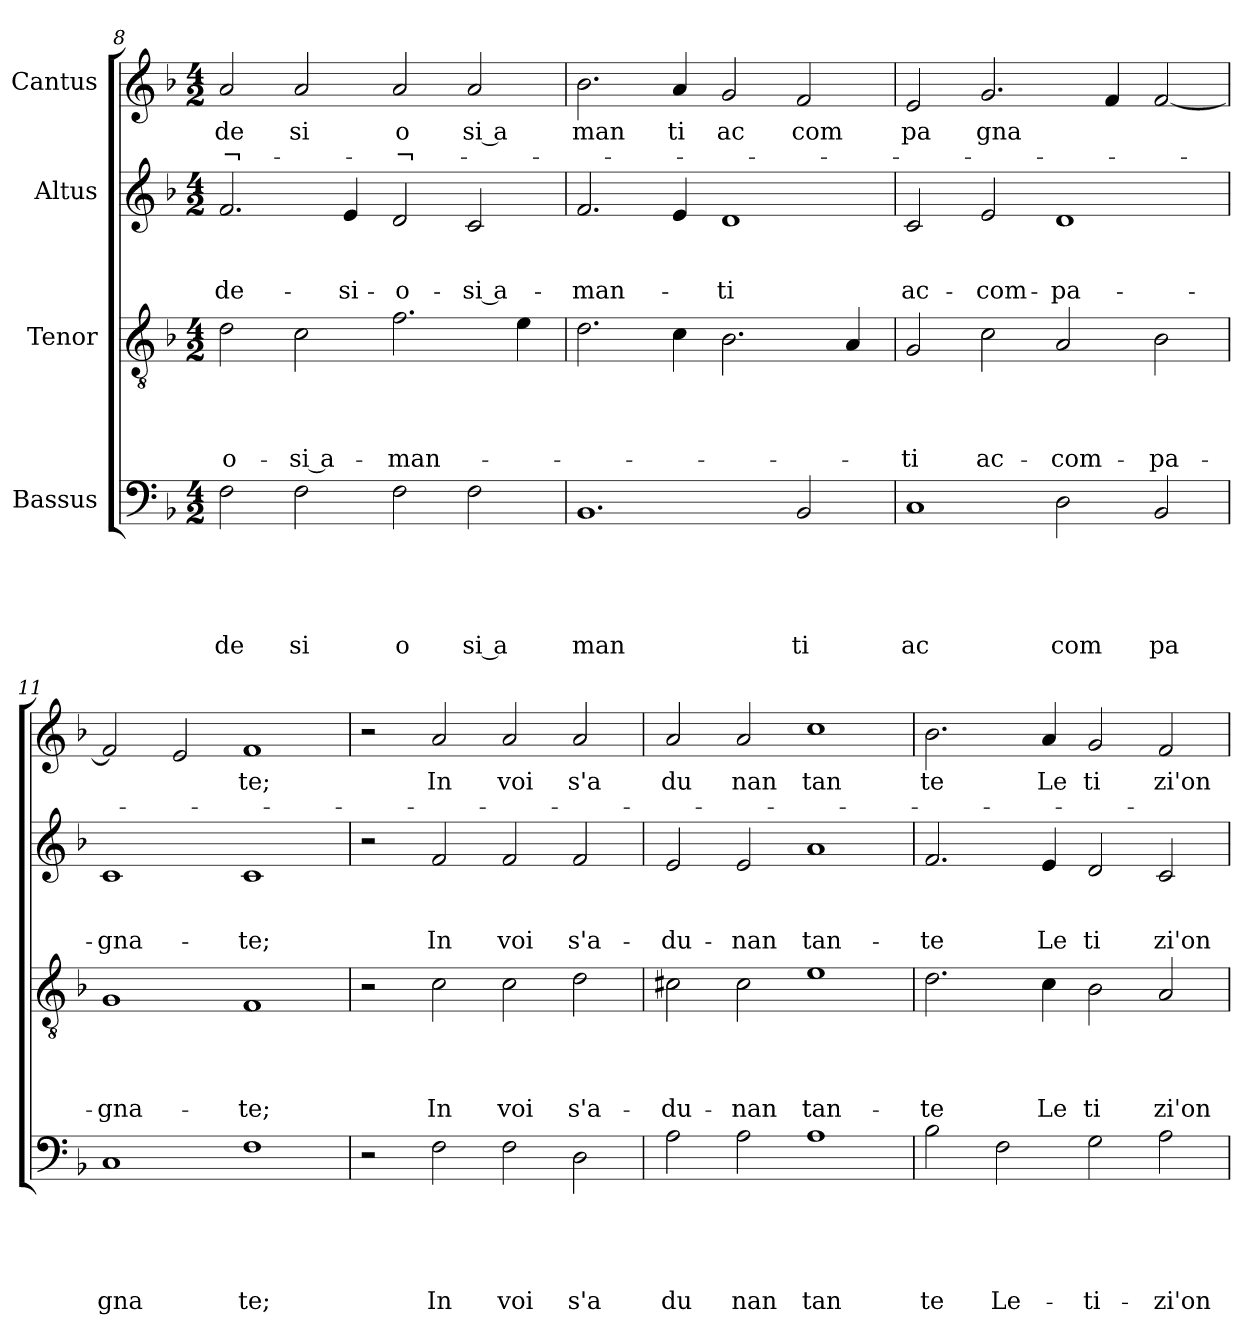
**kern	**text	**text	**text	**text	**text	**kern	**text	**text	**text	**text	**kern	**text	**text	**text	**kern	**text	**text
*part4	*part4	*part4	*part4	*part4	*part4	*part3	*part3	*part3	*part3	*part3	*part2	*part2	*part2	*part2	*part1	*part1	*part1
*staff4	*staff4	*staff4	*staff4	*staff4	*staff4	*staff3	*staff3	*staff3	*staff3	*staff3	*staff2	*staff2	*staff2	*staff2	*staff1	*staff1	*staff1
*I"Bassus	*	*	*	*	*	*I"Tenor	*	*	*	*	*I"Altus	*	*	*	*I"Cantus	*	*
*clefF4	*	*	*	*	*	*clefGv2	*	*	*	*	*clefG2	*	*	*	*clefG2	*	*
*k[b-]	*	*	*	*	*	*k[b-]	*	*	*	*	*k[b-]	*	*	*	*k[b-]	*	*
*F:	*	*	*	*	*	*F:	*	*	*	*	*F:	*	*	*	*F:	*	*
*M4/2	*	*	*	*	*	*M4/2	*	*	*	*	*M4/2	*	*	*	*M4/2	*	*
=8	=8	=8	=8	=8	=8	=8	=8	=8	=8	=8	=8	=8	=8	=8	=8	=8	=8
!	!	!	!	!	!LO:LY:b	!	!	!	!	!LO:LY:b	!	!	!	!LO:LY:b	!	!LO:LY:b	!LO:LY:b
2F\	.	.	.	.	de	2d\	.	.	.	-o-	2.f/	.	.	de-	2a/	de	¬-
!	!	!	!	!	!LO:LY:b	!	!	!	!	!LO:LY:b:rj	!	!	!	!	!	!LO:LY:b	!
2F\	.	.	.	.	si	2c\	.	.	.	-si a-	.	.	.	.	2a/	si	.
!	!	!	!	!	!	!	!	!	!	!	!	!	!	!LO:LY:b	!	!	!
.	.	.	.	.	.	.	.	.	.	.	4e/	.	.	-si-	.	.	.
!	!	!	!	!	!LO:LY:b	!	!	!	!	!LO:LY:b	!	!	!	!LO:LY:b	!	!LO:LY:b	!LO:LY:b
2F\	.	.	.	.	o	2.f\	.	.	.	-man-	2d/	.	.	-o-	2a/	o	-¬-
!	!	!	!	!	!LO:LY:b:rj	!	!	!	!	!	!	!	!	!LO:LY:b:rj	!	!LO:LY:b:rj	!
2F\	.	.	.	.	si a	.	.	.	.	.	2c/	.	.	-si a-	2a/	si a	.
.	.	.	.	.	.	4e\	.	.	.	.	.	.	.	.	.	.	.
=9	=9	=9	=9	=9	=9	=9	=9	=9	=9	=9	=9	=9	=9	=9	=9	=9	=9
!	!	!	!	!	!LO:LY:b	!	!	!	!	!	!	!	!	!LO:LY:b	!	!LO:LY:b	!
1.BB-	.	.	.	.	man	2.d\	.	.	.	.	2.f/	.	.	-man-	2.b-\	man	.
!	!	!	!	!	!	!	!	!	!	!	!	!	!	!	!	!LO:LY:b	!
.	.	.	.	.	.	4c\	.	.	.	.	4e/	.	.	.	4a/	ti	.
!	!	!	!	!	!	!	!	!	!	!	!	!	!	!LO:LY:b	!	!LO:LY:b	!
.	.	.	.	.	.	2.B-\	.	.	.	.	1d	.	.	-ti	2g/	ac	.
!	!	!	!	!	!LO:LY:b	!	!	!	!	!	!	!	!	!	!	!LO:LY:b	!
2BB-/	.	.	.	.	ti	.	.	.	.	.	.	.	.	.	2f/	com	.
.	.	.	.	.	.	4A/	.	.	.	.	.	.	.	.	.	.	.
=10	=10	=10	=10	=10	=10	=10	=10	=10	=10	=10	=10	=10	=10	=10	=10	=10	=10
!	!	!	!	!	!LO:LY:b	!	!	!	!	!LO:LY:b	!	!	!	!LO:LY:b	!	!LO:LY:b	!
1C	.	.	.	.	ac	2G/	.	.	.	-ti	2c/	.	.	ac-	2e/	pa	.
!	!	!	!	!	!	!	!	!	!	!LO:LY:b	!	!	!	!LO:LY:b	!	!LO:LY:b	!
.	.	.	.	.	.	2c\	.	.	.	ac-	2e/	.	.	-com-	2.g/	gna	.
!	!	!	!	!	!LO:LY:b	!	!	!	!	!LO:LY:b	!	!	!	!LO:LY:b	!	!	!
2D\	.	.	.	.	com	2A/	.	.	.	-com-	1d	.	.	-pa-	.	.	.
.	.	.	.	.	.	.	.	.	.	.	.	.	.	.	4f/	.	.
!	!	!	!	!	!LO:LY:b	!	!	!	!	!LO:LY:b	!	!	!	!	!	!	!
2BB-/	.	.	.	.	pa	2B-\	.	.	.	-pa-	.	.	.	.	[<2f/	.	.
=11	=11	=11	=11	=11	=11	=11	=11	=11	=11	=11	=11	=11	=11	=11	=11	=11	=11
!	!	!	!	!	!LO:LY:b	!	!	!	!	!LO:LY:b	!	!	!	!LO:LY:b	!	!	!
1C	.	.	.	.	gna	1G	.	.	.	-gna-	1c	.	.	-gna-	2f/]	.	.
.	.	.	.	.	.	.	.	.	.	.	.	.	.	.	2e/	.	.
!	!	!	!	!	!LO:LY:b	!	!	!	!	!LO:LY:b	!	!	!	!LO:LY:b	!	!LO:LY:b	!
1F	.	.	.	.	te;	1F	.	.	.	-te;	1c	.	.	-te;	1f	te;	.
=12	=12	=12	=12	=12	=12	=12	=12	=12	=12	=12	=12	=12	=12	=12	=12	=12	=12
2r	.	.	.	.	.	2r	.	.	.	.	2r	.	.	.	2r	.	.
!	!	!	!	!	!LO:LY:b	!	!	!	!	!LO:LY:b	!	!	!	!LO:LY:b	!	!LO:LY:b	!
2F\	.	.	.	.	In	2c\	.	.	.	In	2f/	.	.	In	2a/	In	.
!	!	!	!	!	!LO:LY:b	!	!	!	!	!LO:LY:b	!	!	!	!LO:LY:b	!	!LO:LY:b	!
2F\	.	.	.	.	voi	2c\	.	.	.	voi	2f/	.	.	voi	2a/	voi	.
!	!	!	!	!	!LO:LY:b	!	!	!	!	!LO:LY:b	!	!	!	!LO:LY:b	!	!LO:LY:b	!
2D\	.	.	.	.	s'a	2d\	.	.	.	s'a-	2f/	.	.	s'a-	2a/	s'a	.
=13	=13	=13	=13	=13	=13	=13	=13	=13	=13	=13	=13	=13	=13	=13	=13	=13	=13
!	!	!	!	!	!LO:LY:b	!	!	!	!	!LO:LY:b	!	!	!	!LO:LY:b	!	!LO:LY:b	!
2A\	.	.	.	.	du	2c#X\	.	.	.	-du-	2e/	.	.	-du-	2a/	du	.
!	!	!	!	!	!LO:LY:b	!	!	!	!	!LO:LY:b	!	!	!	!LO:LY:b	!	!LO:LY:b	!
2A\	.	.	.	.	nan	2c#\	.	.	.	-nan	2e/	.	.	-nan	2a/	nan	.
!	!	!	!	!	!LO:LY:b	!	!	!	!	!LO:LY:b	!	!	!	!LO:LY:b	!	!LO:LY:b	!
1A	.	.	.	.	tan	1e	.	.	.	tan-	1a	.	.	tan-	1cc	tan	.
!!LO:PB:g=z
=14	=14	=14	=14	=14	=14	=14	=14	=14	=14	=14	=14	=14	=14	=14	=14	=14	=14
!	!	!	!	!	!LO:LY:b	!	!	!	!	!LO:LY:b	!	!	!	!LO:LY:b	!	!LO:LY:b	!
2B-\	.	.	.	.	te	2.d\	.	.	.	-te	2.f/	.	.	-te	2.b-\	te	.
!	!	!	!	!	!LO:LY:b	!	!	!	!	!	!	!	!	!	!	!	!
2F\	.	.	.	.	Le-	.	.	.	.	.	.	.	.	.	.	.	.
!	!	!	!	!	!	!	!	!	!	!LO:LY:b	!	!	!	!LO:LY:b	!	!LO:LY:b	!
.	.	.	.	.	.	4c\	.	.	.	Le	4e/	.	.	Le	4a/	Le	.
!	!	!	!	!	!LO:LY:b	!	!	!	!	!LO:LY:b	!	!	!	!LO:LY:b	!	!LO:LY:b	!
2G\	.	.	.	.	-ti-	2B-\	.	.	.	ti	2d/	.	.	ti	2g/	ti	.
!	!	!	!	!	!LO:LY:b	!	!	!	!	!LO:LY:b	!	!	!	!LO:LY:b	!	!LO:LY:b	!
2A\	.	.	.	.	-zi'on-	2A/	.	.	.	zi'on	2c/	.	.	zi'on	2f/	zi'on	.
=	=	=	=	=	=	=	=	=	=	=	=	=	=	=	=	=	=
*-	*-	*-	*-	*-	*-	*-	*-	*-	*-	*-	*-	*-	*-	*-	*-	*-	*-
